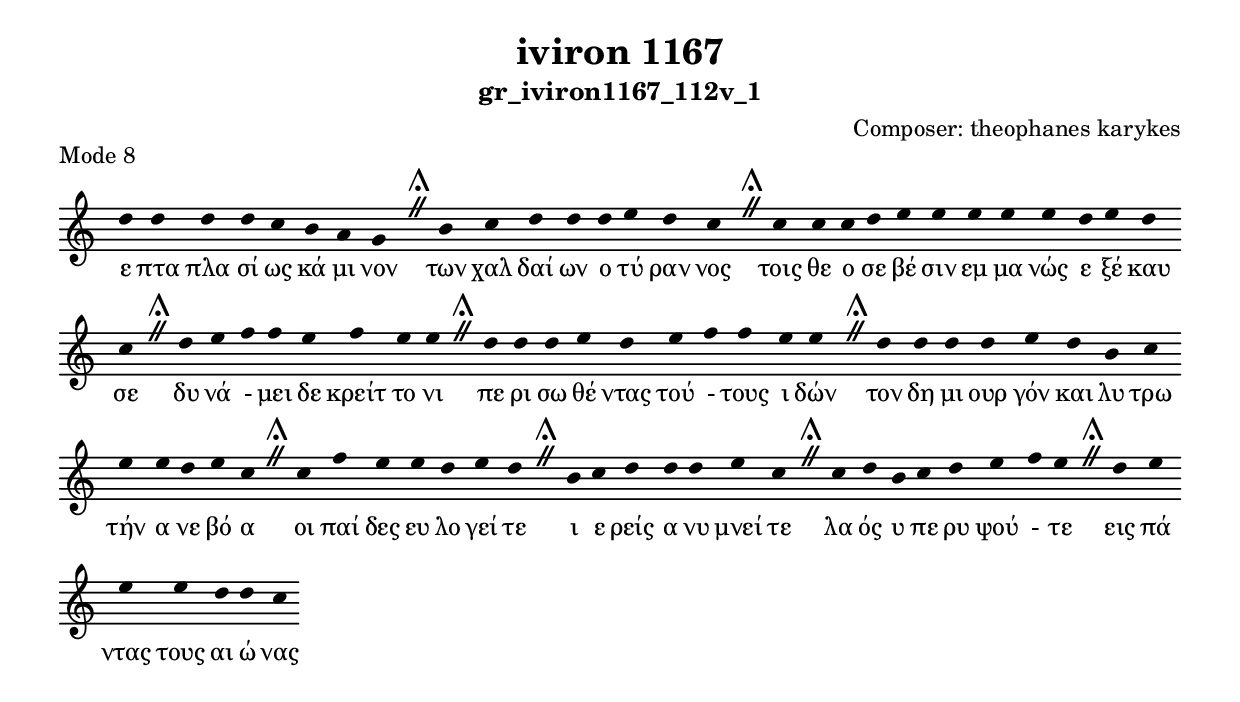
\include "gregorian.ly"

	\header {
 	  title = "iviron 1167"
	  subtitle = "gr_iviron1167_112v_1"
	  composer = "Composer: theophanes karykes"
	  piece = "Mode 8"
	}

	chant = {
	  d''4 d''4 d''4 d''4 c''4 b'4 a'4 g'4 \divisioMaior
 b'4 c''4 d''4 d''4 d''4 e''4 d''4 c''4 \divisioMaior
 c''4 c''4 c''4 d''4 e''4 e''4 e''4 e''4 e''4 d''4 e''4 d''4 c''4 \divisioMaior
 d''4 e''4 f''4 f''4 e''4 f''4 e''4 e''4 \divisioMaior
 d''4 d''4 d''4 e''4 d''4 e''4 f''4 f''4 e''4 e''4 \divisioMaior
 d''4 d''4 d''4 d''4 e''4 d''4 b'4 c''4 e''4 e''4 d''4 e''4 c''4 \divisioMaior
 c''4 f''4 e''4 e''4 d''4 e''4 d''4 \divisioMaior
 b'4 c''4 d''4 d''4 d''4 e''4 c''4 \divisioMaior
 c''4 d''4 b'4 c''4 d''4 e''4 f''4 e''4 \divisioMaior
 d''4 e''4 e''4 e''4 d''4 d''4 c''4\finalis
	}

	verba = \lyricmode {ε πτα πλα σί ως κά μι νον 
των χαλ δαί ων ο τύ ραν νος 
τοις θε ο σε βέ σιν εμ μα νώς ε ξέ καυ σε 
δυ νά - μει δε κρείτ το νι 
πε ρι σω θέ ντας τού - τους ι δών 
τον δη μι ουρ γόν και λυ τρω τήν α νε βό α 
οι παί δες ευ λο γεί τε 
ι ε ρείς α νυ μνεί τε 
λα ός υ πε ρυ ψού - τε 
εις πά ντας τους αι ώ νας 
	}


	\score {
	  \new Staff <<
	  \new Voice = "melody" \chant
	  \new Lyrics = "one" \lyricsto melody \verba
	  >>
	  \layout {
	    \context {
	      \Staff
	      \remove "Time_signature_engraver"
	      \remove "Bar_engraver"
	    }
	    \context {
	      \Voice
	      \remove "Stem_engraver"
	    }
	  }
	}